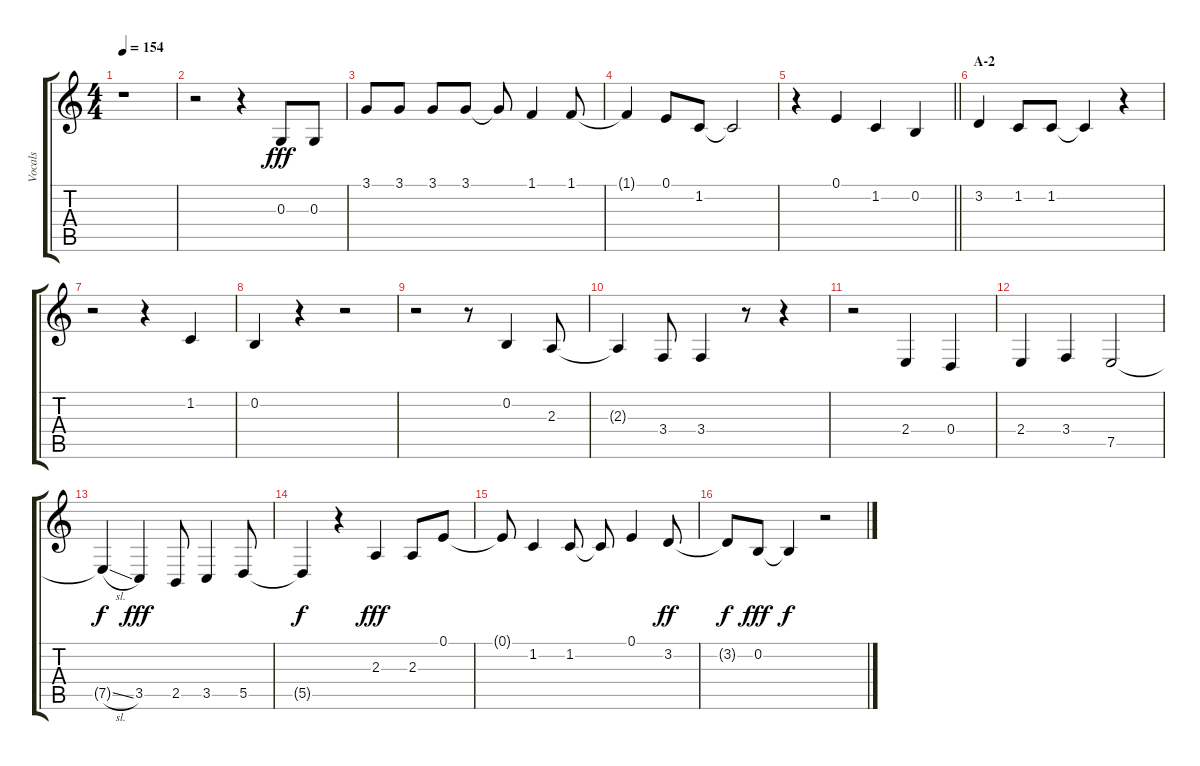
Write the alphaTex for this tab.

\track ("Vocals" "Vocals") {instrument voiceoohs}
\staff {score tabs}
\tuning (E4 B3 G3 D3 A2 E2) {hide}
\ts (4 4)
\tempo 154
\clef g2
\ks c
r.1{dy fff} |
r.2 r.4 0.3.8 0.3.8 |
3.1.8 3.1.8 3.1.8 3.1.8 3.1{t}.8 1.1.4 1.1.8 |
1.1{t}.4 0.1.8 1.2.8 1.2{t}.2 |
\barLineRight lightlight
r.4 0.1.4 1.2.4 0.2.4 |
\section ("" "A-2")
3.2.4 1.2.8 1.2.8 1.2{t}.4 r.4 |
r.2 r.4 1.2.4 |
0.2.4 r.4 r.2 |
r.2 r.8 0.2.4 2.3.8 |
2.3{t}.4 3.4.8 3.4.4 r.8 r.4 |
r.2 2.4.4 0.4.4 |
2.4.4 3.4.4 7.5.2 |
7.5{sl t}.4{dy f} 3.5.4{dy fff} 2.5.8 3.5.4 5.5.8 |
5.5{t}.4{dy f} r.4 2.3.4{dy fff} 2.3.8 0.1.8 |
0.1{t}.8 1.2.4 1.2.8 1.2{t}.8 0.1.4 3.2.8{dy ff} |
3.2{t}.8{dy f} 0.2.8{dy fff} 0.2{t}.4{dy f} r.2
